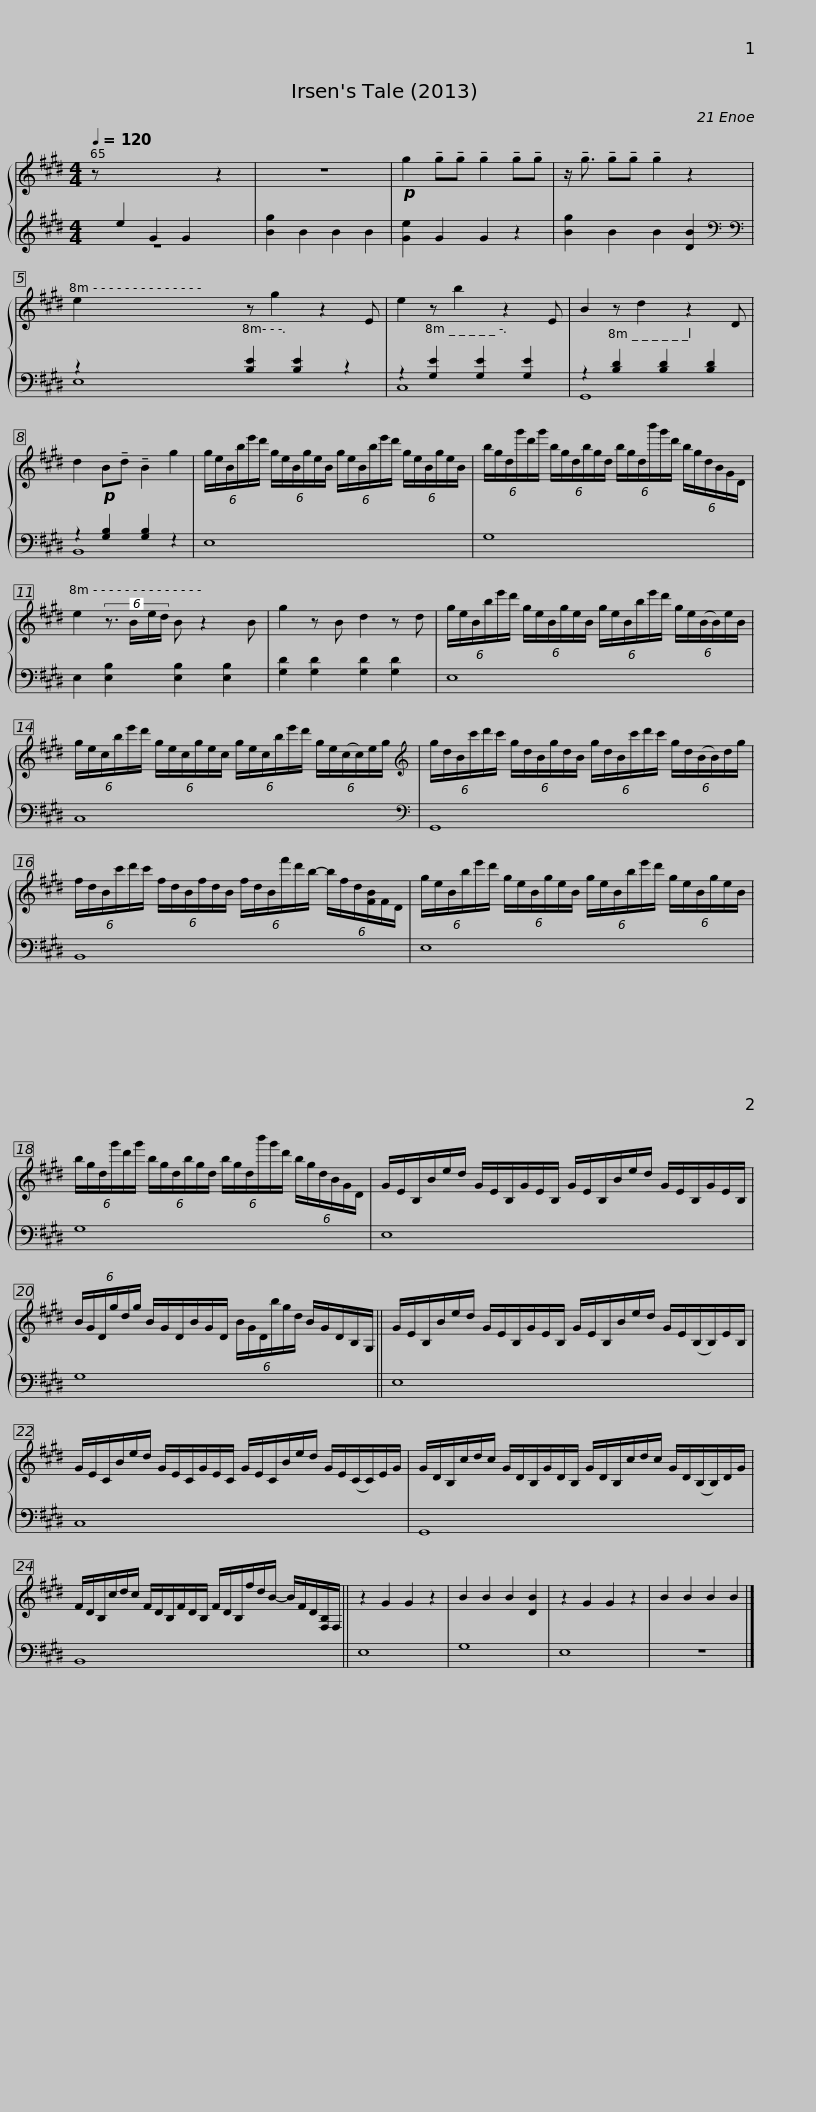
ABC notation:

X:1
%%score { 1 | ( 2 3 ) }
L:1/8
Q:1/4=120
M:4/4
I:linebreak $
K:E
V:1 treble
V:2 treble
V:3 treble
V:1
 z[I:staff +1] e2 G2 G2[I:staff -1] z2 | z8 |!p! g2 !tenuto!g!tenuto!g !tenuto!g2 !tenuto!g!tenuto!g | z/ !tenuto!g3/2 !tenuto!g!tenuto!g !tenuto!g2 z2 |$ e2 z g2 z2 E | %5
 e2 z b2 z2 E | B2 z d2 z2 D | d2!p! B!tenuto!d !tenuto!B2 g2 |$ (6:4:6g/e/B/b/e'/d'/ (6:4:6g/e/B/g/e/B/ (6:4:6g/e/B/b/e'/d'/ (6:4:6g/e/B/g/e/B/ |$ (6:4:6b/g/d/g'/d'/g'/ (6:4:6b/g/d/b/g/d/ (6:4:6b/g/d/b'/g'/d'/ (6:4:6b/g/d/B/G/D/ |$ %10
 e2 (6:4:4z3/2 B/-e/d/ B z2 B | g2 z B d2 z d |$ (6:4:6g/e/B/b/e'/d'/ (6:4:6g/e/B/g/e/B/ (6:4:6g/e/B/b/e'/d'/ (6:4:6g/e/(B/B/)e/B/ |$ (6:4:6g/e/c/b/e'/d'/ (6:4:6g/e/c/g/e/c/ (6:4:6g/e/c/b/e'/d'/ (6:4:6g/e/(c/c/)e/g/ |$[K:treble] (6:4:6g/d/B/c'/d'/c'/ (6:4:6g/d/B/g/d/B/ (6:4:6g/d/B/c'/d'/c'/ (6:4:6g/d/(B/B/)d/g/ |$ %15
 (6:4:6f/d/B/c'/d'/c'/ (6:4:6f/d/B/f/d/B/ (6:4:6f/d/B/f'/d'/b/- (6:4:6b/f/d/[FB]/F/D/ |$ (6:4:6g/e/B/b/e'/d'/ (6:4:6g/e/B/g/e/B/ (6:4:6g/e/B/b/e'/d'/ (6:4:6g/e/B/g/e/B/ |$ (6:4:6b/g/d/g'/d'/g'/ (6:4:6b/g/d/b/g/d/ (6:4:6b/g/d/b'/g'/d'/ (6:4:6b/g/d/B/G/D/ |$ G/E/B,/B/e/d/ G/E/B,/G/E/B,/ G/E/B,/B/e/d/ G/E/B,/G/E/B,/ |$ (6:4:6B/G/D/g/d/g/ B/G/D/B/G/D/ (6:4:6B/G/D/b/g/d/ B/G/D/B,/G,/ ||$ %20
 G/E/B,/B/e/d/ G/E/B,/G/E/B,/ G/E/B,/B/e/d/ G/E/(B,/B,/)E/B,/ |$ G/E/C/B/e/d/ G/E/C/G/E/C/ G/E/C/B/e/d/ G/E/(C/C/)E/G/ |$ G/D/B,/c/d/c/ G/D/B,/G/D/B,/ G/D/B,/c/d/c/ G/D/(B,/B,/)D/G/ |$ F/D/B,/c/d/c/ F/D/B,/F/D/B,/ F/D/B,/f/d/B/- B/F/D/[F,B,]/F,/ ||$ z2 G2 G2 z2 | %25
 B2 B2 B2 [DB]2 | z2 G2 G2 z2 | B2 B2 B2 B2 |] %28
V:2
 z8 x | [Bg]2 B2 B2 B2 | [Ge]2 G2 G2 z2 | [Bg]2 B2 B2 [DB]2 |$[K:bass][K:bass] z2 [B,E]2 [B,E]2 z2 | %5
 z2 [G,E]2 [G,E]2 [G,E]2 | z2 [B,D]2 [B,D]2 [B,D]2 | z2 [G,B,]2 [G,B,]2 z2 |$ E,8 |$ G,8 |$ %10
 E,2 [E,B,]2 [E,B,]2 [E,B,]2 | [G,D]2 [G,D]2 [G,D]2 [G,D]2 |$ E,8 |$ C,8 |$[K:bass] G,,8 |$ %15
 B,,8 |$ E,8 |$ G,8 |$ E,8 x4 |$ G,8 x3/2 ||$ %20
 E,8 x4 |$ C,8 x4 |$ G,,8 x4 |$ B,,8 x7/2 ||$ E,8 | %25
 G,8 | E,8 | z8 |] %28
V:3
 x9 | x8 | x8 | x8 |$[K:bass][K:bass] E,8 | %5
 C,8 | G,,8 | B,,8 |$ x8 |$ x8 |$ %10
 x8 | x8 |$ x8 |$ x8 |$[K:bass] x8 |$ %15
 x8 |$ x8 |$ x8 |$ x12 |$ x19/2 ||$ %20
 x12 |$ x12 |$ x12 |$ x23/2 ||$ x8 | %25
 x8 | x8 | x8 |] %28
